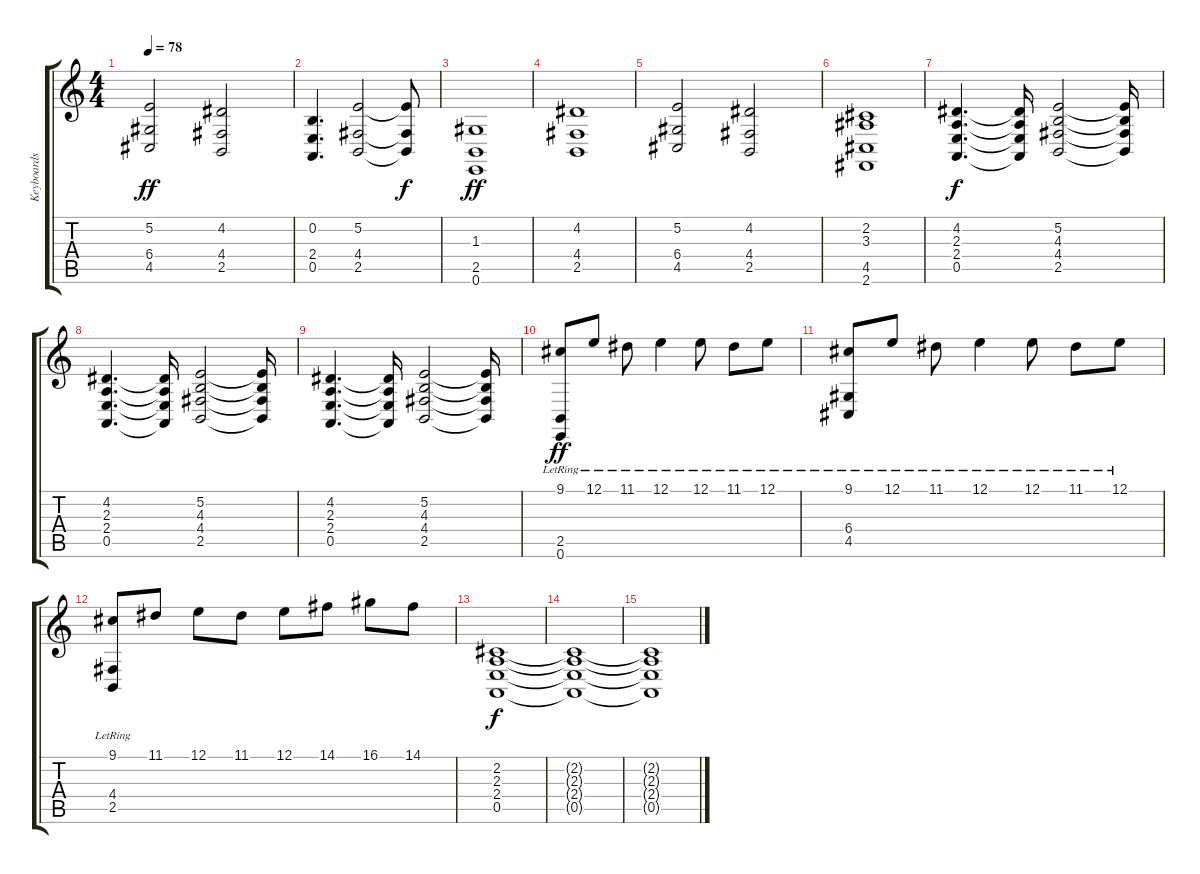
\track ("Keyboards" "Keyboards") {instrument pad1newage}
\staff {score tabs}
\tuning (E4 B3 G3 D3 A2 E2) {hide}
\ts (4 4)
\tempo 78
\clef g2
\ks c
(5.2 6.4 4.5).2{dy ff} (4.2 4.4 2.5).2 |
(0.2 2.4 0.5).4{d} (5.2 4.4 2.5).2 (5.2{t} 4.4{t} 2.5{t}).8{dy f} |
(1.3 2.5 0.6).1{dy ff} |
(4.2 4.4 2.5).1 |
(5.2 6.4 4.5).2 (4.2 4.4 2.5).2 |
(2.2 3.3 4.5 2.6).1 |
(4.2 2.3 2.4 0.5).4{d dy f} (4.2{t} 2.3{t} 2.4{t} 0.5{t}).16 (5.2 4.3 4.4 2.5).2 (5.2{t} 4.3{t} 4.4{t} 2.5{t}).16 |
(4.2 2.3 2.4 0.5).4{d} (4.2{t} 2.3{t} 2.4{t} 0.5{t}).16 (5.2 4.3 4.4 2.5).2 (5.2{t} 4.3{t} 4.4{t} 2.5{t}).16 |
(4.2 2.3 2.4 0.5).4{d} (4.2{t} 2.3{t} 2.4{t} 0.5{t}).16 (5.2 4.3 4.4 2.5).2 (5.2{t} 4.3{t} 4.4{t} 2.5{t}).16 |
(9.1{lr} 2.5{lr} 0.6{lr}).8{dy ff} 12.1{lr}.8 11.1{lr}.8 12.1{lr}.4 12.1{lr}.8 11.1{lr}.8 12.1{lr}.8 |
(9.1{lr} 6.4{lr} 4.5{lr}).8 12.1{lr}.8 11.1{lr}.8 12.1{lr}.4 12.1{lr}.8 11.1{lr}.8 12.1{lr}.8 |
(9.1{lr} 4.4{lr} 2.5{lr}).8 11.1.8 12.1.8 11.1.8 12.1.8 14.1.8 16.1.8 14.1.8 |
(2.2 2.3 2.4 0.5).1{dy f} |
(2.2{t} 2.3{t} 2.4{t} 0.5{t}).1{volume 0} |
(2.2{t} 2.3{t} 2.4{t} 0.5{t}).1
